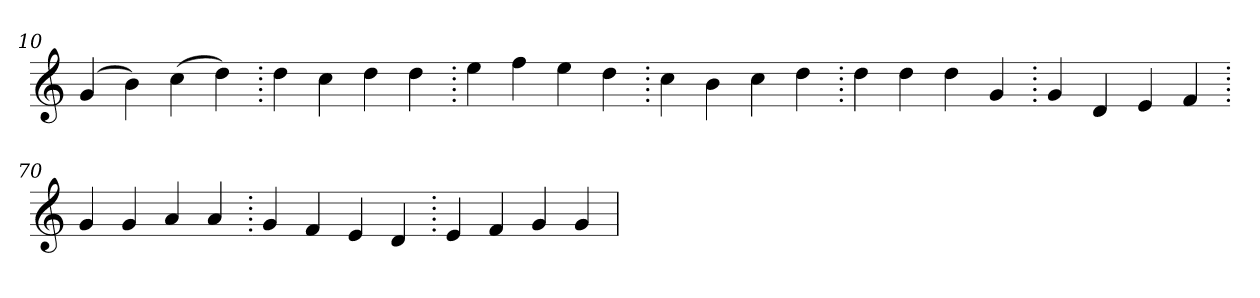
**kern
*part1
*staff1
*clefG2
=10.
(>4g
4b)
(>4cc
4dd)
=20.
4dd
4cc
4dd
4dd
=30.
4ee
4ff
4ee
4dd
=40.
4cc
4b
4cc
4dd
=50.
4dd
4dd
4dd
4g
=60.
4g
4d
4e
4f
=70.
4g
4g
4a
4a
=80.
4g
4f
4e
4d
=90.
4e
4f
4g
4g
=
*-
